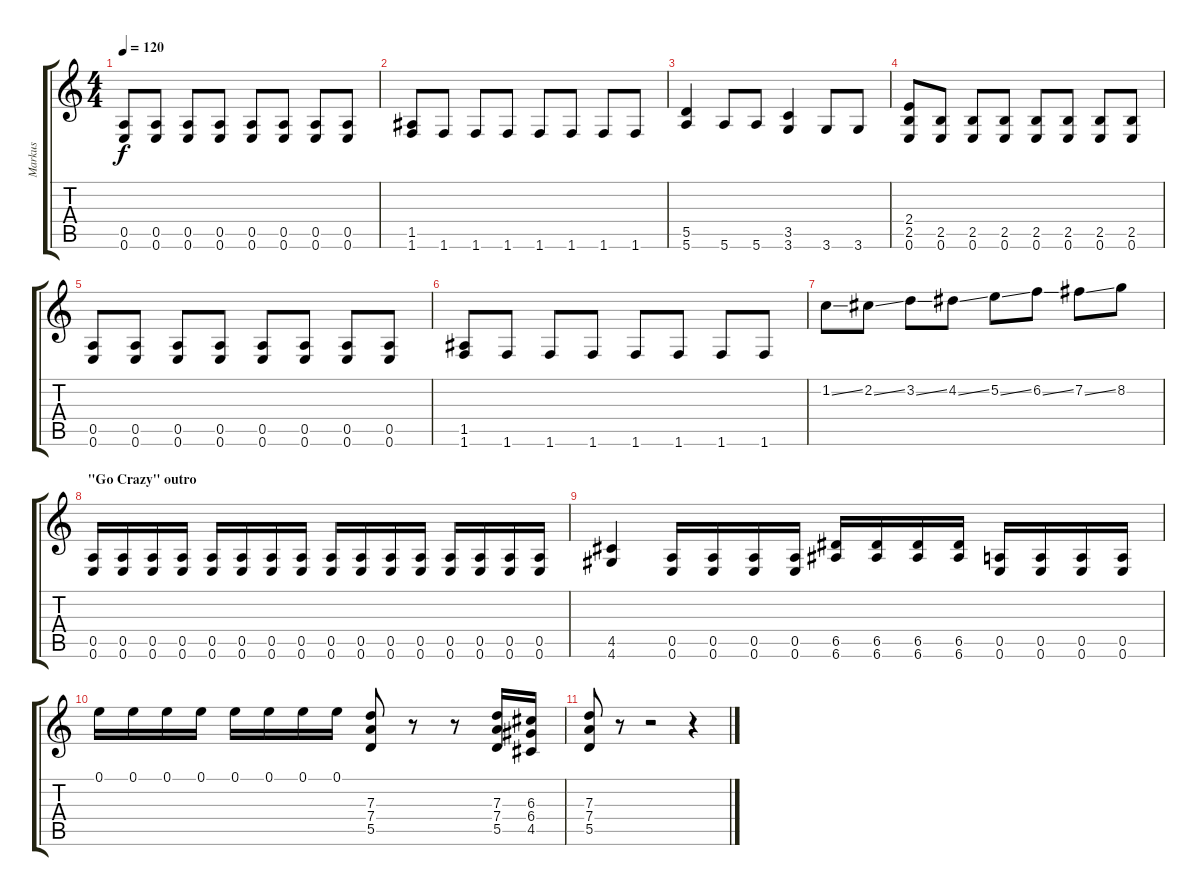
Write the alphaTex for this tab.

\track ("Markus" "Markus") {instrument distortionguitar}
\staff {score tabs}
\tuning (E4 B3 G3 D3 A2 E2) {hide}
\ts (4 4)
\tempo 120
\clef g2
\ks c
(0.5 0.6).8{dy f} (0.5 0.6).8 (0.5 0.6).8 (0.5 0.6).8 (0.5 0.6).8 (0.5 0.6).8 (0.5 0.6).8 (0.5 0.6).8 |
(1.5 1.6).8 1.6.8 1.6.8 1.6.8 1.6.8 1.6.8 1.6.8 1.6.8 |
(5.5 5.6).4 5.6.8 5.6.8 (3.5 3.6).4 3.6.8 3.6.8 |
(2.4 2.5 0.6).8 (2.5 0.6).8 (2.5 0.6).8 (2.5 0.6).8 (2.5 0.6).8 (2.5 0.6).8 (2.5 0.6).8 (2.5 0.6).8 |
(0.5 0.6).8 (0.5 0.6).8 (0.5 0.6).8 (0.5 0.6).8 (0.5 0.6).8 (0.5 0.6).8 (0.5 0.6).8 (0.5 0.6).8 |
(1.5 1.6).8 1.6.8 1.6.8 1.6.8 1.6.8 1.6.8 1.6.8 1.6.8 |
1.2{ss}.8 2.2{ss}.8 3.2{ss}.8 4.2{ss}.8 5.2{ss}.8 6.2{ss}.8 7.2{ss}.8 8.2.8 |
\section ("" "\"Go Crazy\" outro")
(0.5 0.6).16 (0.5 0.6).16 (0.5 0.6).16 (0.5 0.6).16 (0.5 0.6).16 (0.5 0.6).16 (0.5 0.6).16 (0.5 0.6).16 (0.5 0.6).16 (0.5 0.6).16 (0.5 0.6).16 (0.5 0.6).16 (0.5 0.6).16 (0.5 0.6).16 (0.5 0.6).16 (0.5 0.6).16 |
(4.5 4.6).4 (0.5 0.6).16 (0.5 0.6).16 (0.5 0.6).16 (0.5 0.6).16 (6.5 6.6).16 (6.5 6.6).16 (6.5 6.6).16 (6.5 6.6).16 (0.5 0.6).16 (0.5 0.6).16 (0.5 0.6).16 (0.5 0.6).16 |
0.1.16 0.1.16 0.1.16 0.1.16 0.1.16 0.1.16 0.1.16 0.1.16 (7.3 7.4 5.5).8 r.8 r.8 (7.3 7.4 5.5).16 (6.3 6.4 4.5).16 |
(7.3 7.4 5.5).8 r.8 r.2 r.4
